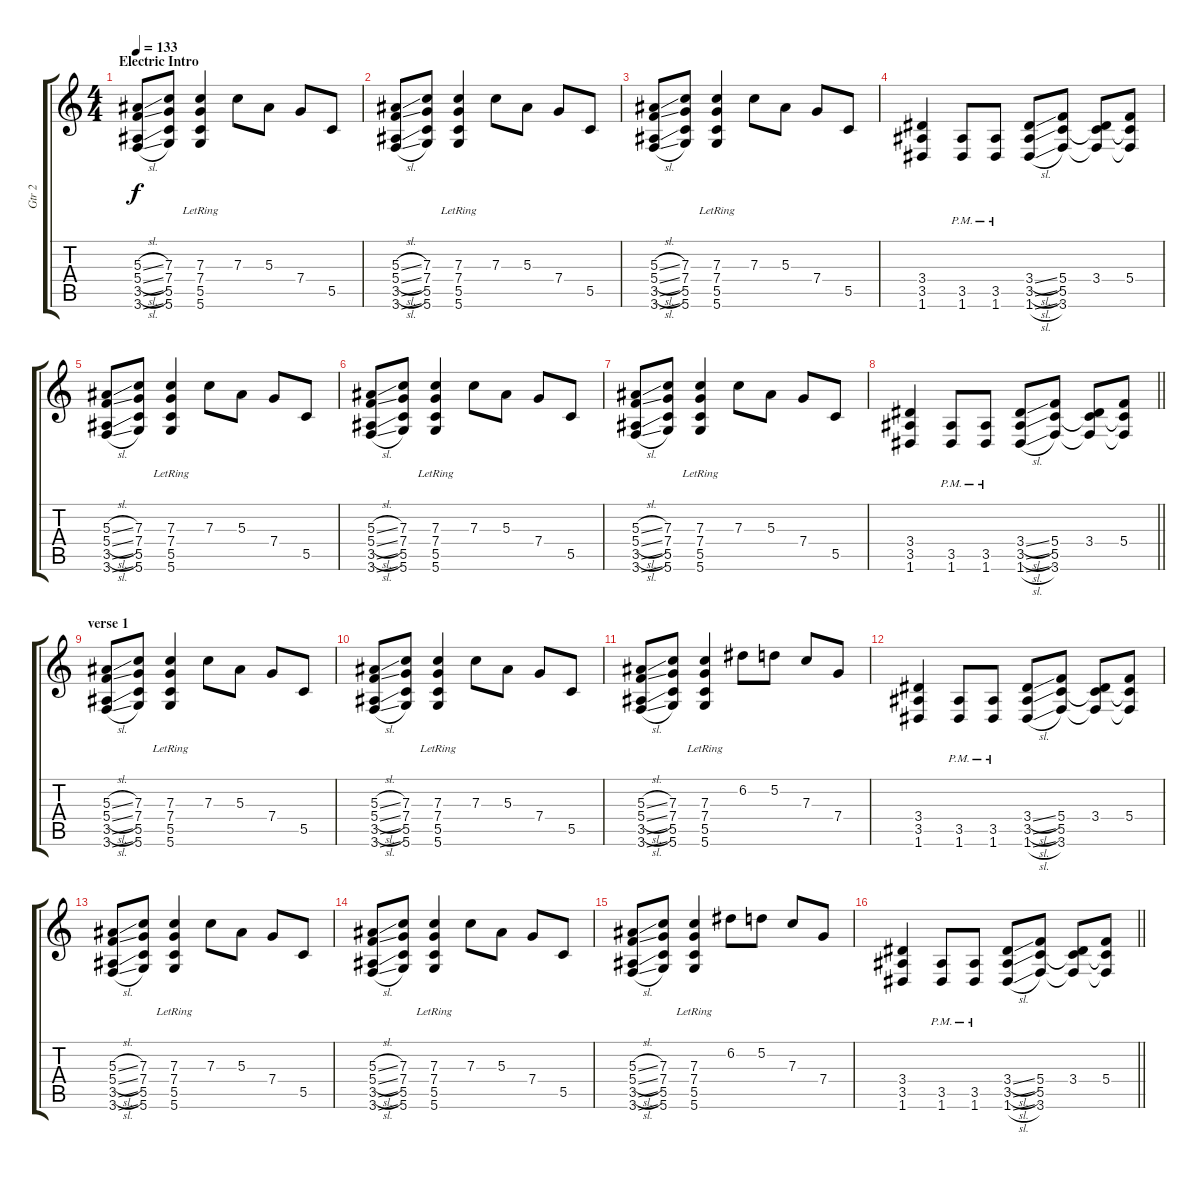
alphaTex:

\track ("Gtr 2" "Gtr 2") {instrument distortionguitar}
\staff {score tabs}
\tuning (D4 A3 F3 C3 G2 D2) {hide}
\ts (4 4)
\section ("" "Electric Intro")
\tempo 133
\clef g2
\ks c
(5.3{sl} 5.4{sl} 3.5{sl} 3.6{sl}).8{dy f} (7.3 7.4 5.5 5.6).8 (7.3{lr} 7.4{lr} 5.5{lr} 5.6{lr}).4 7.3.8 5.3.8 7.4.8 5.5.8 |
(5.3{sl} 5.4{sl} 3.5{sl} 3.6{sl}).8 (7.3 7.4 5.5 5.6).8 (7.3{lr} 7.4{lr} 5.5{lr} 5.6{lr}).4 7.3.8 5.3.8 7.4.8 5.5.8 |
(5.3{sl} 5.4{sl} 3.5{sl} 3.6{sl}).8 (7.3 7.4 5.5 5.6).8 (7.3{lr} 7.4{lr} 5.5{lr} 5.6{lr}).4 7.3.8 5.3.8 7.4.8 5.5.8 |
(3.4 3.5 1.6).4 (3.5{pm} 1.6{pm}).8 (3.5{pm} 1.6{pm}).8 (3.4{sl} 3.5{sl} 1.6{sl}).8 (5.4 5.5 3.6).8 (3.4 5.5{t} 3.6{t}).8 (5.4 5.5{t} 3.6{t}).8 |
(5.3{sl} 5.4{sl} 3.5{sl} 3.6{sl}).8 (7.3 7.4 5.5 5.6).8 (7.3{lr} 7.4{lr} 5.5{lr} 5.6{lr}).4 7.3.8 5.3.8 7.4.8 5.5.8 |
(5.3{sl} 5.4{sl} 3.5{sl} 3.6{sl}).8 (7.3 7.4 5.5 5.6).8 (7.3{lr} 7.4{lr} 5.5{lr} 5.6{lr}).4 7.3.8 5.3.8 7.4.8 5.5.8 |
(5.3{sl} 5.4{sl} 3.5{sl} 3.6{sl}).8 (7.3 7.4 5.5 5.6).8 (7.3{lr} 7.4{lr} 5.5{lr} 5.6{lr}).4 7.3.8 5.3.8 7.4.8 5.5.8 |
\barLineRight lightlight
(3.4 3.5 1.6).4 (3.5{pm} 1.6{pm}).8 (3.5{pm} 1.6{pm}).8 (3.4{sl} 3.5{sl} 1.6{sl}).8 (5.4 5.5 3.6).8 (3.4 5.5{t} 3.6{t}).8 (5.4 5.5{t} 3.6{t}).8 |
\section ("" "verse 1")
(5.3{sl} 5.4{sl} 3.5{sl} 3.6{sl}).8{volume 12} (7.3 7.4 5.5 5.6).8 (7.3{lr} 7.4{lr} 5.5{lr} 5.6{lr}).4 7.3.8 5.3.8 7.4.8 5.5.8 |
(5.3{sl} 5.4{sl} 3.5{sl} 3.6{sl}).8 (7.3 7.4 5.5 5.6).8 (7.3{lr} 7.4{lr} 5.5{lr} 5.6{lr}).4 7.3.8 5.3.8 7.4.8 5.5.8 |
(5.3{sl} 5.4{sl} 3.5{sl} 3.6{sl}).8 (7.3 7.4 5.5 5.6).8 (7.3{lr} 7.4{lr} 5.5{lr} 5.6{lr}).4 6.2.8 5.2.8 7.3.8 7.4.8 |
(3.4 3.5 1.6).4 (3.5{pm} 1.6{pm}).8 (3.5{pm} 1.6{pm}).8 (3.4{sl} 3.5{sl} 1.6{sl}).8 (5.4 5.5 3.6).8 (3.4 5.5{t} 3.6{t}).8 (5.4 5.5{t} 3.6{t}).8 |
(5.3{sl} 5.4{sl} 3.5{sl} 3.6{sl}).8 (7.3 7.4 5.5 5.6).8 (7.3{lr} 7.4{lr} 5.5{lr} 5.6{lr}).4 7.3.8 5.3.8 7.4.8 5.5.8 |
(5.3{sl} 5.4{sl} 3.5{sl} 3.6{sl}).8 (7.3 7.4 5.5 5.6).8 (7.3{lr} 7.4{lr} 5.5{lr} 5.6{lr}).4 7.3.8 5.3.8 7.4.8 5.5.8 |
(5.3{sl} 5.4{sl} 3.5{sl} 3.6{sl}).8 (7.3 7.4 5.5 5.6).8 (7.3{lr} 7.4{lr} 5.5{lr} 5.6{lr}).4 6.2.8 5.2.8 7.3.8 7.4.8 |
\barLineRight lightlight
(3.4 3.5 1.6).4 (3.5{pm} 1.6{pm}).8 (3.5{pm} 1.6{pm}).8 (3.4{sl} 3.5{sl} 1.6{sl}).8 (5.4 5.5 3.6).8 (3.4 5.5{t} 3.6{t}).8 (5.4 5.5{t} 3.6{t}).8
